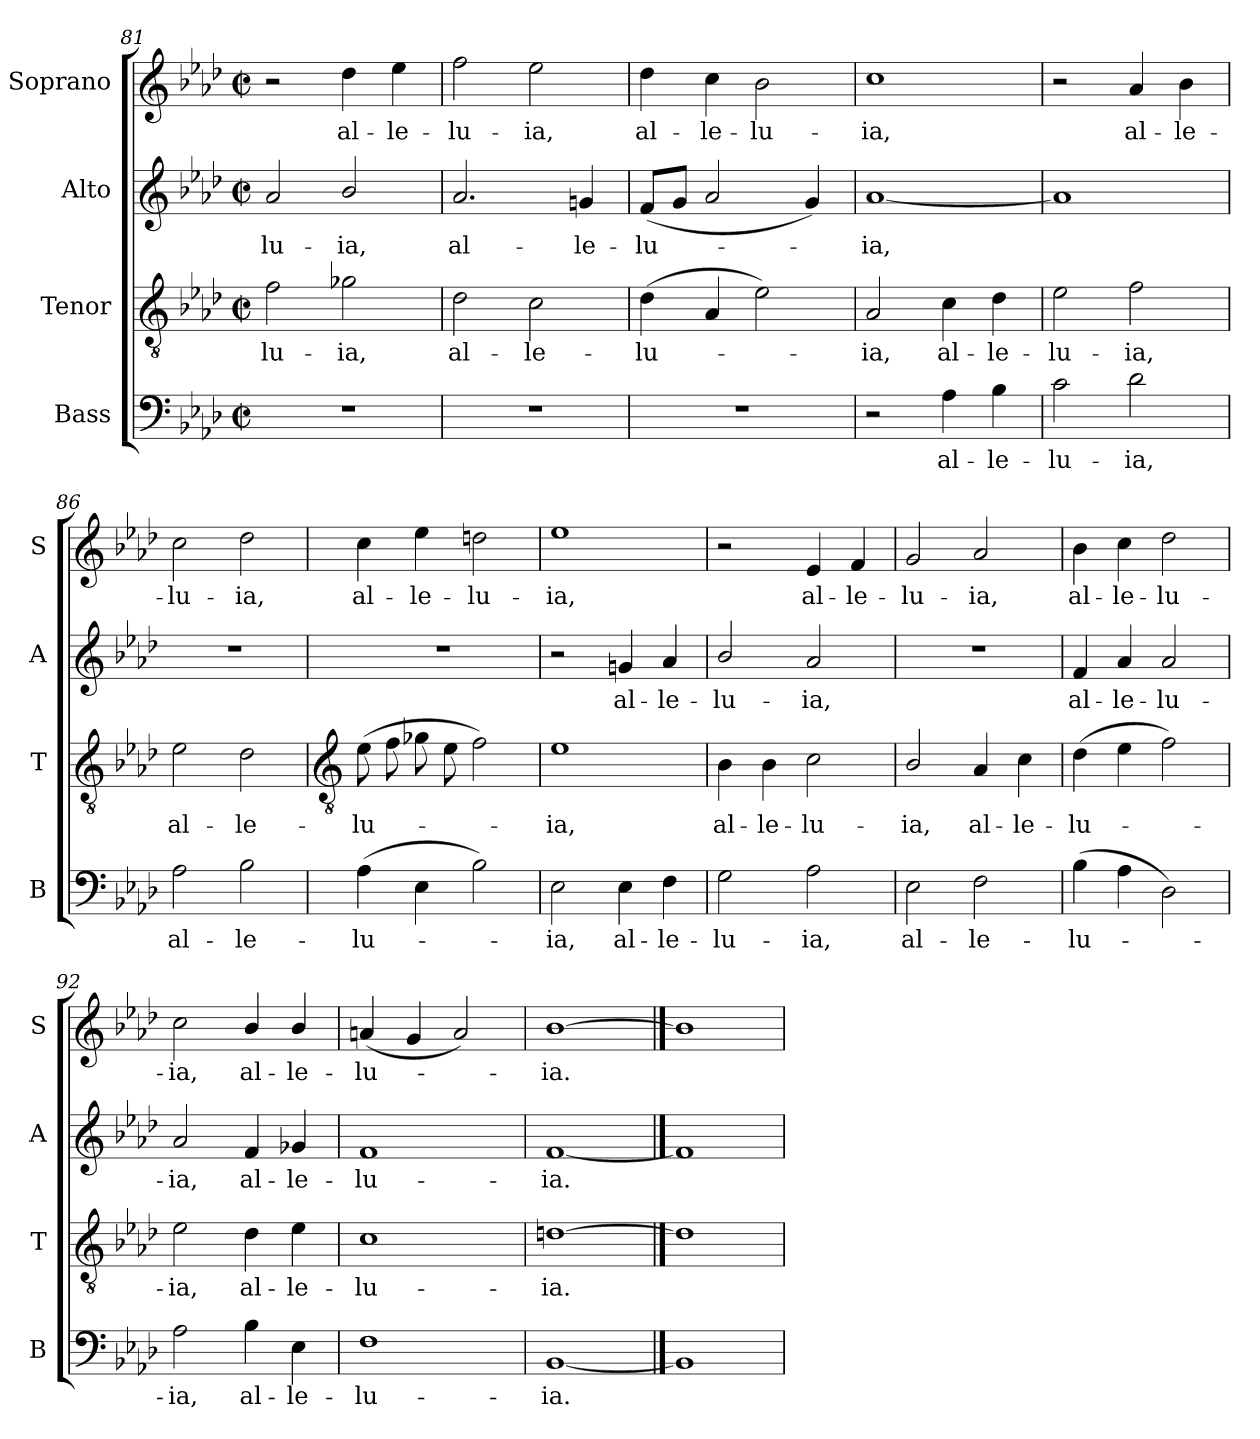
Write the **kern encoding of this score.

**kern	**text	**kern	**text	**kern	**text	**kern	**text
*part4	*part4	*part3	*part3	*part2	*part2	*part1	*part1
*staff4	*staff4	*staff3	*staff3	*staff2	*staff2	*staff1	*staff1
*I"Bass	*	*I"Tenor	*	*I"Alto	*	*I"Soprano	*
*I'B	*	*I'T	*	*I'A	*	*I'S	*
*clefF4	*	*clefGv2	*	*clefG2	*	*clefG2	*
*k[b-e-a-d-]	*	*k[b-e-a-d-]	*	*k[b-e-a-d-]	*	*k[b-e-a-d-]	*
*A-:	*	*A-:	*	*A-:	*	*A-:	*
*M2/2	*	*M2/2	*	*M2/2	*	*M2/2	*
*met(c|)	*	*met(c|)	*	*met(c|)	*	*met(c|)	*
=81	=81	=81	=81	=81	=81	=81	=81
!	!	!	!LO:LY:b	!	!LO:LY:b	!	!
1r	.	2f	-lu-	2a-	-lu-	2r	.
!	!	!	!LO:LY:b	!	!LO:LY:b	!	!LO:LY:b
.	.	2g-X	-ia,	2b-/	-ia,	4dd-	al-
!	!	!	!	!	!	!	!LO:LY:b
.	.	.	.	.	.	4ee-	-le-
=82	=82	=82	=82	=82	=82	=82	=82
!	!	!	!LO:LY:b	!	!LO:LY:b	!	!LO:LY:b
1r	.	2d-	al-	2.a-	al-	2ff	-lu-
!	!	!	!LO:LY:b	!	!	!	!LO:LY:b
.	.	2c	-le-	.	.	2ee-	-ia,
!	!	!	!	!	!LO:LY:b	!	!
.	.	.	.	4gn	-le-	.	.
=83	=83	=83	=83	=83	=83	=83	=83
!	!	!	!LO:LY:b	!	!LO:LY:b	!	!LO:LY:b
1r	.	(>4d-	-lu-	(<8fL	-lu-	4dd-	al-
.	.	.	.	8gJ	.	.	.
!	!	!	!	!	!	!	!LO:LY:b
.	.	4A-	.	2a-	.	4cc	-le-
!	!	!	!	!	!	!	!LO:LY:b
.	.	2e-)	.	.	.	2b-	-lu-
.	.	.	.	4g)	.	.	.
=84	=84	=84	=84	=84	=84	=84	=84
!	!	!	!LO:LY:b	!	!LO:LY:b	!	!LO:LY:b
2r	.	2A-	ia,	[1a-	ia,	1cc	-ia,
!	!LO:LY:b	!	!LO:LY:b	!	!	!	!
4A-	al-	4c	al-	.	.	.	.
!	!LO:LY:b	!	!LO:LY:b	!	!	!	!
4B-	-le-	4d-	-le-	.	.	.	.
=85	=85	=85	=85	=85	=85	=85	=85
!	!LO:LY:b	!	!LO:LY:b	!	!	!	!
2c	-lu-	2e-	-lu-	1a-]	.	2r	.
!	!LO:LY:b	!	!LO:LY:b	!	!	!	!LO:LY:b
2d-	-ia,	2f	-ia,	.	.	4a-	al-
!	!	!	!	!	!	!	!LO:LY:b
.	.	.	.	.	.	4b-	-le-
=86	=86	=86	=86	=86	=86	=86	=86
!	!LO:LY:b	!	!LO:LY:b	!	!	!	!LO:LY:b
2A-	al-	2e-	al-	1r	.	2cc	-lu-
!	!LO:LY:b	!	!LO:LY:b	!	!	!	!LO:LY:b
2B-	-le-	2d-	-le-	.	.	2dd-	-ia,
!!LO:LB:g=z
=87	=87	=87	=87	=87	=87	=87	=87
*	*	*clefGv2	*	*	*	*	*
!	!LO:LY:b	!	!LO:LY:b	!	!	!	!LO:LY:b
(>4A-	-lu-	(>8e-L	-lu-	1r	.	4cc	al-
.	.	8f	.	.	.	.	.
!	!	!	!	!	!	!	!LO:LY:b
4E-	.	8g-X	.	.	.	4ee-	-le-
.	.	8e-	.	.	.	.	.
!	!	!	!	!	!	!	!LO:LY:b
2B-)	.	2f)	.	.	.	2ddn	-lu-
=88	=88	=88	=88	=88	=88	=88	=88
!	!LO:LY:b	!	!LO:LY:b	!	!	!	!LO:LY:b
2E-	ia,	1e-	ia,	2r	.	1ee-	-ia,
!	!LO:LY:b	!	!	!	!LO:LY:b	!	!
4E-	al-	.	.	4gn	al-	.	.
!	!LO:LY:b	!	!	!	!LO:LY:b	!	!
4F	-le-	.	.	4a-	-le-	.	.
=89	=89	=89	=89	=89	=89	=89	=89
!	!LO:LY:b	!	!LO:LY:b	!	!LO:LY:b	!	!
2G	-lu-	4B-	al-	2b-/	-lu-	2r	.
!	!	!	!LO:LY:b	!	!	!	!
.	.	4B-	-le-	.	.	.	.
!	!LO:LY:b	!	!LO:LY:b	!	!LO:LY:b	!	!LO:LY:b
2A-	-ia,	2c	-lu-	2a-	-ia,	4e-	al-
!	!	!	!	!	!	!	!LO:LY:b
.	.	.	.	.	.	4f	-le-
=90	=90	=90	=90	=90	=90	=90	=90
!	!LO:LY:b	!	!LO:LY:b	!	!	!	!LO:LY:b
2E-	al-	2B-/	-ia,	1r	.	2g	-lu-
!	!LO:LY:b	!	!LO:LY:b	!	!	!	!LO:LY:b
2F	-le-	4A-	al-	.	.	2a-	-ia,
!	!	!	!LO:LY:b	!	!	!	!
.	.	4c	-le-	.	.	.	.
=91	=91	=91	=91	=91	=91	=91	=91
!	!LO:LY:b	!	!LO:LY:b	!	!LO:LY:b	!	!LO:LY:b
(>4B-	-lu-	(>4d-	-lu-	4f	al-	4b-	al-
!	!	!	!	!	!LO:LY:b	!	!LO:LY:b
4A-	.	4e-	.	4a-	-le-	4cc	-le-
!	!	!	!	!	!LO:LY:b	!	!LO:LY:b
2D-)	.	2f)	.	2a-	-lu-	2dd-	-lu-
=92	=92	=92	=92	=92	=92	=92	=92
!	!LO:LY:b	!	!LO:LY:b	!	!LO:LY:b	!	!LO:LY:b
2A-	ia,	2e-	ia,	2a-	-ia,	2cc	-ia,
!	!LO:LY:b	!	!LO:LY:b	!	!LO:LY:b	!	!LO:LY:b
4B-	al-	4d-	al-	4f	al-	4b-/	al-
!	!LO:LY:b	!	!LO:LY:b	!	!LO:LY:b	!	!LO:LY:b
4E-	-le-	4e-	-le-	4g-X	-le-	4b-/	-le-
=93	=93	=93	=93	=93	=93	=93	=93
!	!LO:LY:b	!	!LO:LY:b	!	!LO:LY:b	!	!LO:LY:b
1F	-lu-	1c	-lu-	1f	-lu-	(<4an	-lu-
.	.	.	.	.	.	4g	.
.	.	.	.	.	.	2a)	.
=94	=94	=94	=94	=94	=94	=94	=94
!	!LO:LY:b	!	!LO:LY:b	!	!LO:LY:b	!	!LO:LY:b
[1BB-	-ia.	[1dn	-ia.	[1f	-ia.	[1b-	ia.
==95	==95	==95	==95	==95	==95	==95	==95
1BB-]	.	1d]	.	1f]	.	1b-]	.
=	=	=	=	=	=	=	=
*-	*-	*-	*-	*-	*-	*-	*-
